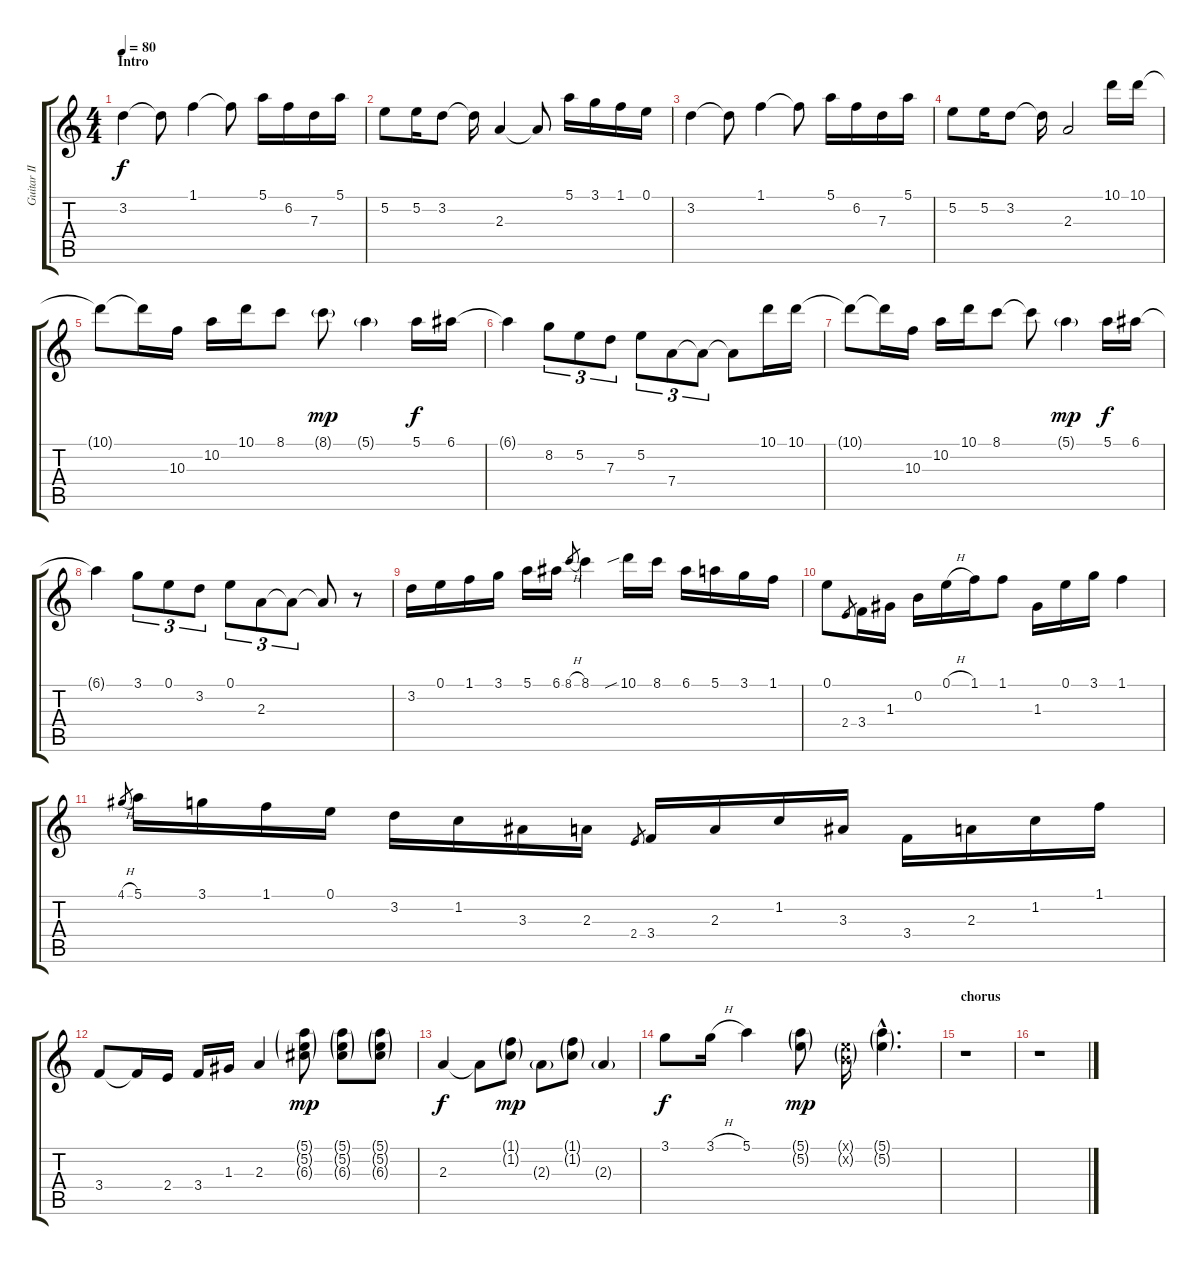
\track ("Guitar II" "Guitar II") {instrument acousticguitarsteel}
\staff {score tabs}
\tuning (E4 B3 G3 D3 A2 E2) {hide}
\ts (4 4)
\section ("" "Intro")
\tempo 80
\clef g2
\ks aminor
3.2.4{dy f instrument acousticguitarsteel} 3.2{t}.8 1.1.4 1.1{t}.8 5.1.16 6.2.16 7.3.16 5.1.16 |
5.2.8 5.2.16 3.2.8 3.2{t}.16 2.3.4 2.3{t}.8 5.1.16 3.1.16 1.1.16 0.1.16 |
3.2.4 3.2{t}.8 1.1.4 1.1{t}.8 5.1.16 6.2.16 7.3.16 5.1.16 |
5.2.8 5.2.16 3.2.8 3.2{t}.16 2.3.2 10.1.16 10.1.16 |
10.1{t}.8 10.1{t}.16 10.3.16 10.2.16 10.1.16 8.1.8 8.1{g}.8{dy mp} 5.1{g}.4 5.1.16{dy f} 6.1.16 |
6.1{t}.4 8.2.8{tu (3 2)} 5.2.8{tu (3 2)} 7.3.8{tu (3 2)} 5.2.8{tu (3 2)} 7.4.8{tu (3 2)} 7.4{t}.8{tu (3 2)} 7.4{t}.8 10.1.16 10.1.16 |
10.1{t}.8 10.1{t}.16 10.3.16 10.2.16 10.1.16 8.1.8 8.1{t}.8 5.1{g}.4{dy mp} 5.1.16{dy f} 6.1.16 |
6.1{t}.4 3.1.8{tu (3 2)} 0.1.8{tu (3 2)} 3.2.8{tu (3 2)} 0.1.8{tu (3 2)} 2.3.8{tu (3 2)} 2.3{t}.8{tu (3 2)} 2.3{t}.8 r.8 |
3.2.16 0.1.16 1.1.16 3.1.16 5.1.16 6.1.16 8.1{h}.8{gr} 8.1.4 10.1{sib}.16 8.1.16 6.1.16 5.1.16 3.1.16 1.1.16 |
0.1.8 2.4.8{gr} 3.4.16 1.3.16 0.2.16 0.1{h}.16 1.1.16 1.1.8 1.3.16 0.1.16 3.1.16 1.1.4 |
4.1{h}.8{gr} 5.1.16 3.1.16 1.1.16 0.1.16 3.2.16 1.2.16 3.3.16 2.3.16 2.4.8{gr} 3.4.16 2.3.16 1.2.16 3.3.16 3.4.16 2.3.16 1.2.16 1.1.16 |
3.4.8 3.4{t}.16 2.4.16 3.4.16 1.3.16 2.3.4 (5.1{g} 5.2{g} 6.3{g}).8{dy mp} (5.1{g} 5.2{g} 6.3{g}).8 (5.1{g} 5.2{g} 6.3{g}).8 |
2.3.4{dy f} 2.3{t}.8 (1.1{g} 1.2{g}).8{dy mp} 2.3{g}.8 (1.1{g} 1.2{g}).8 2.3{g}.4 |
3.1.8{dy f} 3.1{h}.16 5.1.4 (5.1{g} 5.2{g}).8{dy mp} (0.1{g x} 0.2{g x}).16 (5.1{g hac} 5.2{g hac}).4{d} |
\section ("" "chorus")
r.1 |
r.1
